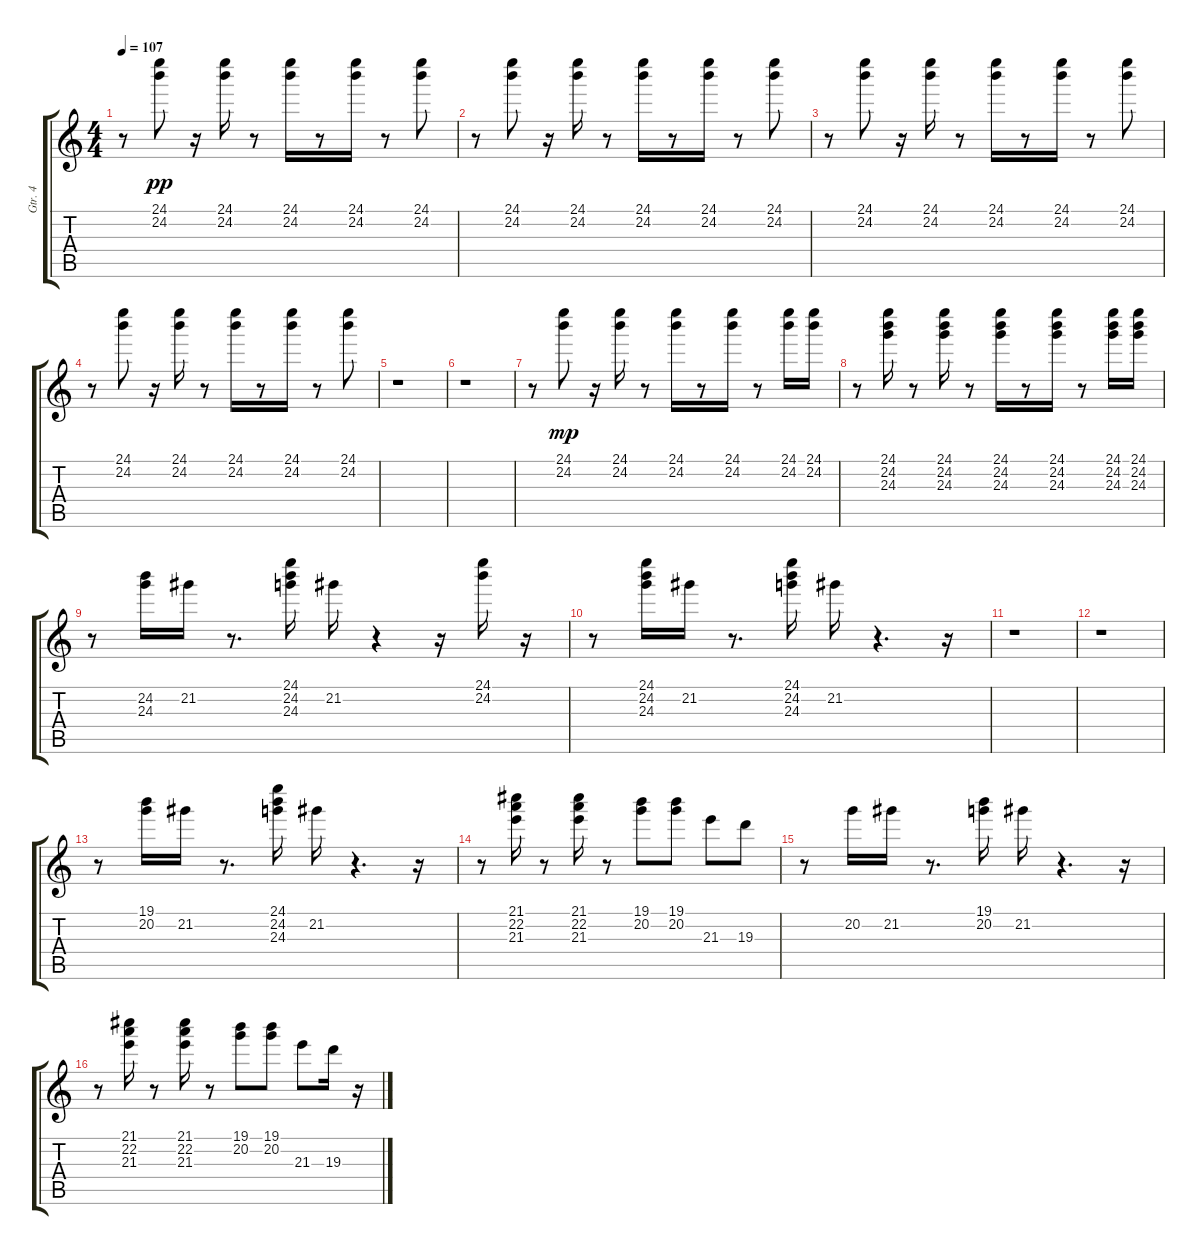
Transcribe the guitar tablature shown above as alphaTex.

\track ("Gtr. 4" "Gtr. 4") {instrument electricguitarmuted}
\staff {score tabs}
\tuning (E4 B3 G3 D3 A2 E2) {hide}
\ts (4 4)
\tempo 107
\clef g2
\ks c
r.8{dy pp} (24.1 24.2).8 r.16 (24.1 24.2).16 r.8 (24.1 24.2).16 r.8 (24.1 24.2).16 r.8 (24.1 24.2).8 |
r.8 (24.1 24.2).8 r.16 (24.1 24.2).16 r.8 (24.1 24.2).16 r.8 (24.1 24.2).16 r.8 (24.1 24.2).8 |
r.8 (24.1 24.2).8 r.16 (24.1 24.2).16 r.8 (24.1 24.2).16 r.8 (24.1 24.2).16 r.8 (24.1 24.2).8 |
r.8 (24.1 24.2).8 r.16 (24.1 24.2).16 r.8 (24.1 24.2).16 r.8 (24.1 24.2).16 r.8 (24.1 24.2).8 |
r.1 |
r.1 |
r.8 (24.1 24.2).8{dy mp} r.16 (24.1 24.2).16 r.8 (24.1 24.2).16 r.8 (24.1 24.2).16 r.8 (24.1 24.2).16 (24.1 24.2).16 |
r.8 (24.1 24.2 24.3).16 r.8 (24.1 24.2 24.3).16 r.8 (24.1 24.2 24.3).16 r.8 (24.1 24.2 24.3).16 r.8 (24.1 24.2 24.3).16 (24.1 24.2 24.3).16 |
r.8 (24.2 24.3).16 21.2.16 r.8{d} (24.1 24.2 24.3).16 21.2.16 r.4 r.16 (24.1 24.2).16 r.16 |
r.8 (24.1 24.2 24.3).16 21.2.16 r.8{d} (24.1 24.2 24.3).16 21.2.16 r.4{d} r.16 |
r.1 |
r.1 |
r.8 (19.1 20.2).16 21.2.16 r.8{d} (24.1 24.2 24.3).16 21.2.16 r.4{d} r.16 |
r.8 (21.1 22.2 21.3).16 r.8 (21.1 22.2 21.3).16 r.8 (19.1 20.2).8 (19.1 20.2).8 21.3.8 19.3.8 |
r.8 20.2.16 21.2.16 r.8{d} (19.1 20.2).16 21.2.16 r.4{d} r.16 |
r.8 (21.1 22.2 21.3).16 r.8 (21.1 22.2 21.3).16 r.8 (19.1 20.2).8 (19.1 20.2).8 21.3.8 19.3.16 r.16
